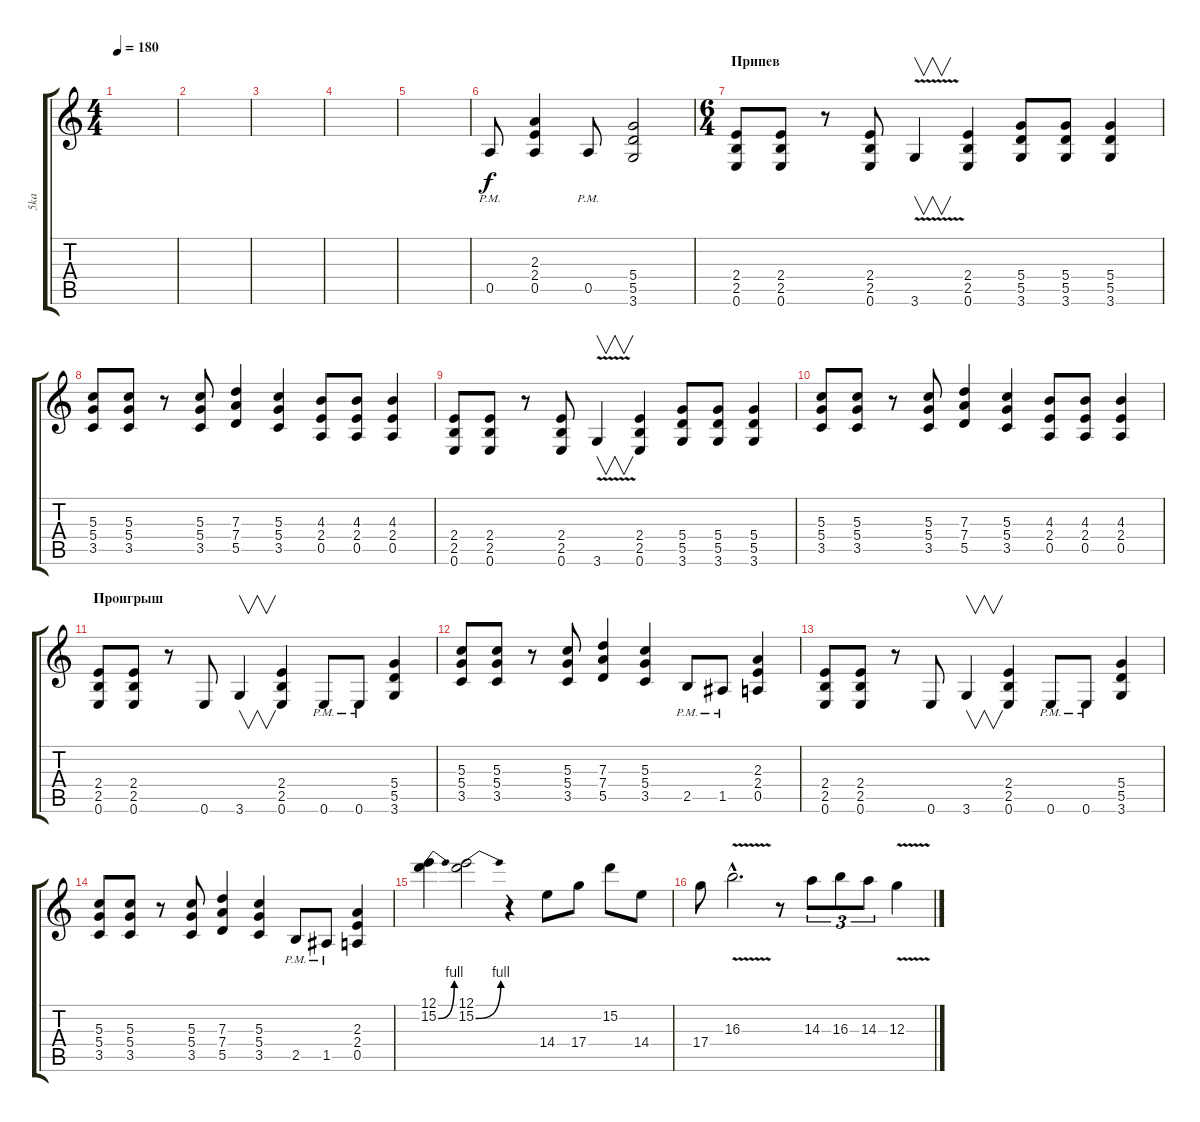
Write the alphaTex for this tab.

\track ("5ka" "5ka") {instrument distortionguitar}
\staff {score tabs}
\tuning (E4 B3 G3 D3 A2 E2) {hide}
\ts (4 4)
\tempo 180
\clef g2
\ks c
|
|
|
|
|
0.5{pm}.8 (2.3 2.4 0.5).4 0.5{pm}.8 (5.4 5.5 3.6).2 |
\ts (6 4)
\section ("" "Припев")
(2.4 2.5 0.6).8 (2.4 2.5 0.6).8 r.8 (2.4 2.5 0.6).8 3.6{v}.4{v} (2.4 2.5 0.6).4 (5.4 5.5 3.6).8 (5.4 5.5 3.6).8 (5.4 5.5 3.6).4 |
(5.3 5.4 3.5).8 (5.3 5.4 3.5).8 r.8 (5.3 5.4 3.5).8 (7.3 7.4 5.5).4 (5.3 5.4 3.5).4 (4.3 2.4 0.5).8 (4.3 2.4 0.5).8 (4.3 2.4 0.5).4 |
(2.4 2.5 0.6).8 (2.4 2.5 0.6).8 r.8 (2.4 2.5 0.6).8 3.6{v}.4{v} (2.4 2.5 0.6).4 (5.4 5.5 3.6).8 (5.4 5.5 3.6).8 (5.4 5.5 3.6).4 |
(5.3 5.4 3.5).8 (5.3 5.4 3.5).8 r.8 (5.3 5.4 3.5).8 (7.3 7.4 5.5).4 (5.3 5.4 3.5).4 (4.3 2.4 0.5).8 (4.3 2.4 0.5).8 (4.3 2.4 0.5).4 |
\section ("" "Проигрыш")
(2.4 2.5 0.6).8 (2.4 2.5 0.6).8 r.8 0.6.8 3.6.4{v} (2.4 2.5 0.6).4 0.6{pm}.8 0.6{pm}.8 (5.4 5.5 3.6).4 |
(5.3 5.4 3.5).8 (5.3 5.4 3.5).8 r.8 (5.3 5.4 3.5).8 (7.3 7.4 5.5).4 (5.3 5.4 3.5).4 2.5{pm}.8 1.5{pm}.8 (2.3 2.4 0.5).4 |
(2.4 2.5 0.6).8 (2.4 2.5 0.6).8 r.8 0.6.8 3.6.4{v} (2.4 2.5 0.6).4 0.6{pm}.8 0.6{pm}.8 (5.4 5.5 3.6).4 |
(5.3 5.4 3.5).8 (5.3 5.4 3.5).8 r.8 (5.3 5.4 3.5).8 (7.3 7.4 5.5).4 (5.3 5.4 3.5).4 2.5{pm}.8 1.5{pm}.8 (2.3 2.4 0.5).4 |
(12.1 15.2{be (bend 0 0 60 4)}).4 (12.1 15.2{be (bend 0 0 60 4)}).2 r.4 14.4.8 17.4.8 15.2.8 14.4.8 |
17.4.8 16.3{v hac}.2{d} r.8 14.3.8{tu (3 2)} 16.3.8{tu (3 2)} 14.3.8{tu (3 2)} 12.3{v}.4
